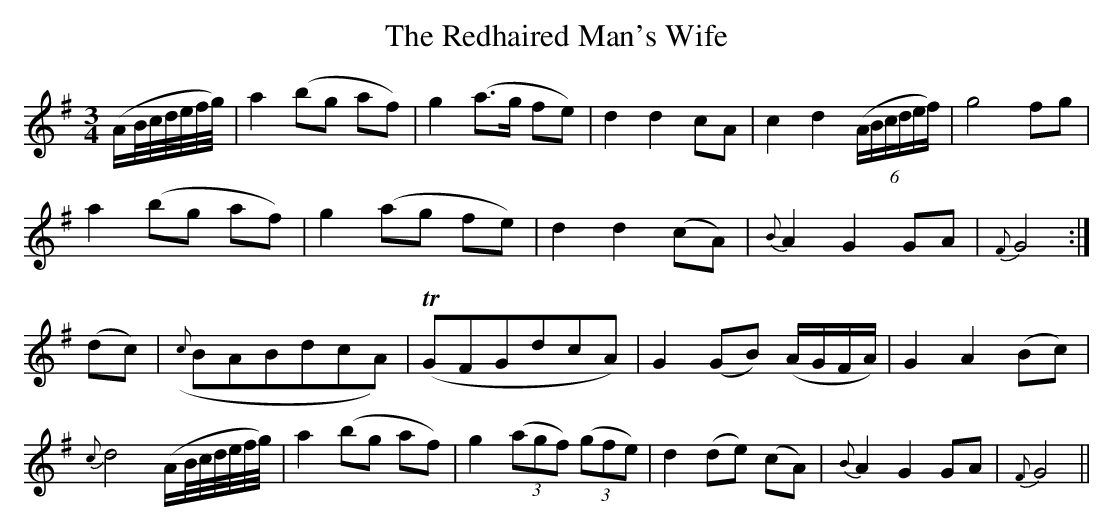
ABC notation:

X:1
T: The Redhaired Man's Wife
M: 3/4
L: 1/8
K: G
(A/B/4c/4d/4e/4f/4g/4) | a2 (bg af) | g2 (a>g fe) | d2 d2 cA | c2 d2 ((6A/B/c/d/e/f/) | g4 fg |
a2 (bg af) | g2 (ag fe) | d2 d2 (cA) | {B}A2 G2 GA | {F}G4 :|
(dc) | ({c}BABdcA) | (TGFGdcA) | G2 (GB) (A/G/F/A/) | G2 A2 (Bc) |
{c}d4 (A/B/4c/4d/4e/4f/4g/4) | a2 (bg af) | g2 ((3agf) ((3gfe) | d2 (de) (cA) | {B}A2 G2 GA | {F}G4 ||
